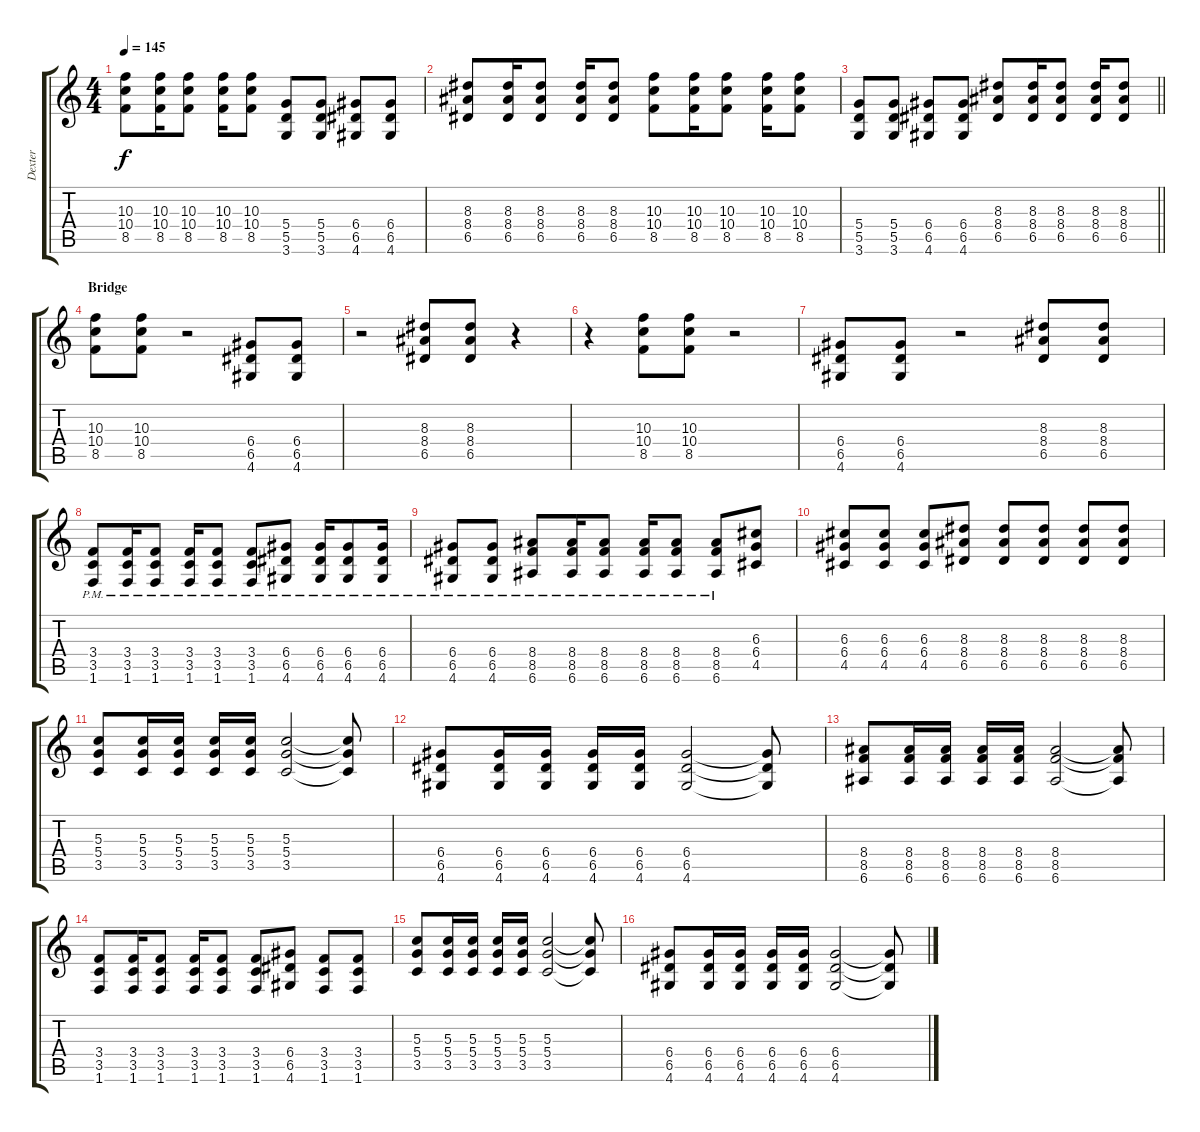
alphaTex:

\track ("Dexter" "Dexter") {instrument distortionguitar}
\staff {score tabs}
\tuning (E4 B3 G3 D3 A2 E2) {hide}
\ts (4 4)
\tempo 145
\clef g2
\ks c
(10.3 10.4 8.5).8{dy f} (10.3 10.4 8.5).16 (10.3 10.4 8.5).8 (10.3 10.4 8.5).16 (10.3 10.4 8.5).8 (5.4 5.5 3.6).8 (5.4 5.5 3.6).8 (6.4 6.5 4.6).8 (6.4 6.5 4.6).8 |
(8.3 8.4 6.5).8 (8.3 8.4 6.5).16 (8.3 8.4 6.5).8 (8.3 8.4 6.5).16 (8.3 8.4 6.5).8 (10.3 10.4 8.5).8 (10.3 10.4 8.5).16 (10.3 10.4 8.5).8 (10.3 10.4 8.5).16 (10.3 10.4 8.5).8 |
\barLineRight lightlight
(5.4 5.5 3.6).8 (5.4 5.5 3.6).8 (6.4 6.5 4.6).8 (6.4 6.5 4.6).8 (8.3 8.4 6.5).8 (8.3 8.4 6.5).16 (8.3 8.4 6.5).8 (8.3 8.4 6.5).16 (8.3 8.4 6.5).8 |
\section ("" "Bridge")
(10.3 10.4 8.5).8 (10.3 10.4 8.5).8 r.2 (6.4 6.5 4.6).8 (6.4 6.5 4.6).8 |
r.2 (8.3 8.4 6.5).8 (8.3 8.4 6.5).8 r.4 |
r.4 (10.3 10.4 8.5).8 (10.3 10.4 8.5).8 r.2 |
(6.4 6.5 4.6).8 (6.4 6.5 4.6).8 r.2 (8.3 8.4 6.5).8 (8.3 8.4 6.5).8 |
(3.4{pm} 3.5{pm} 1.6{pm}).8 (3.4{pm} 3.5{pm} 1.6{pm}).16 (3.4{pm} 3.5{pm} 1.6{pm}).8 (3.4{pm} 3.5{pm} 1.6{pm}).16 (3.4{pm} 3.5{pm} 1.6{pm}).8 (3.4{pm} 3.5{pm} 1.6{pm}).8 (6.4{pm} 6.5{pm} 4.6{pm}).8 (6.4{pm} 6.5{pm} 4.6{pm}).16 (6.4{pm} 6.5{pm} 4.6{pm}).8 (6.4{pm} 6.5{pm} 4.6{pm}).16 |
(6.4{pm} 6.5{pm} 4.6{pm}).8 (6.4{pm} 6.5{pm} 4.6{pm}).8 (8.4{pm} 8.5{pm} 6.6{pm}).8 (8.4{pm} 8.5{pm} 6.6{pm}).16 (8.4{pm} 8.5{pm} 6.6{pm}).8 (8.4{pm} 8.5{pm} 6.6{pm}).16 (8.4{pm} 8.5{pm} 6.6{pm}).8 (8.4{pm} 8.5{pm} 6.6{pm}).8 (6.3 6.4 4.5).8 |
(6.3 6.4 4.5).8 (6.3 6.4 4.5).8 (6.3 6.4 4.5).8 (8.3 8.4 6.5).8 (8.3 8.4 6.5).8 (8.3 8.4 6.5).8 (8.3 8.4 6.5).8 (8.3 8.4 6.5).8 |
(5.3 5.4 3.5).8 (5.3 5.4 3.5).16 (5.3 5.4 3.5).16 (5.3 5.4 3.5).16 (5.3 5.4 3.5).16 (5.3 5.4 3.5).2 (5.3{t} 5.4{t} 3.5{t}).8 |
(6.4 6.5 4.6).8 (6.4 6.5 4.6).16 (6.4 6.5 4.6).16 (6.4 6.5 4.6).16 (6.4 6.5 4.6).16 (6.4 6.5 4.6).2 (6.4{t} 6.5{t} 4.6{t}).8 |
(8.4 8.5 6.6).8 (8.4 8.5 6.6).16 (8.4 8.5 6.6).16 (8.4 8.5 6.6).16 (8.4 8.5 6.6).16 (8.4 8.5 6.6).2 (8.4{t} 8.5{t} 6.6{t}).8 |
(3.4 3.5 1.6).8 (3.4 3.5 1.6).16 (3.4 3.5 1.6).8 (3.4 3.5 1.6).16 (3.4 3.5 1.6).8 (3.4 3.5 1.6).8 (6.4 6.5 4.6).8 (3.4 3.5 1.6).8 (3.4 3.5 1.6).8 |
(5.3 5.4 3.5).8 (5.3 5.4 3.5).16 (5.3 5.4 3.5).16 (5.3 5.4 3.5).16 (5.3 5.4 3.5).16 (5.3 5.4 3.5).2 (5.3{t} 5.4{t} 3.5{t}).8 |
(6.4 6.5 4.6).8 (6.4 6.5 4.6).16 (6.4 6.5 4.6).16 (6.4 6.5 4.6).16 (6.4 6.5 4.6).16 (6.4 6.5 4.6).2 (6.4{t} 6.5{t} 4.6{t}).8
